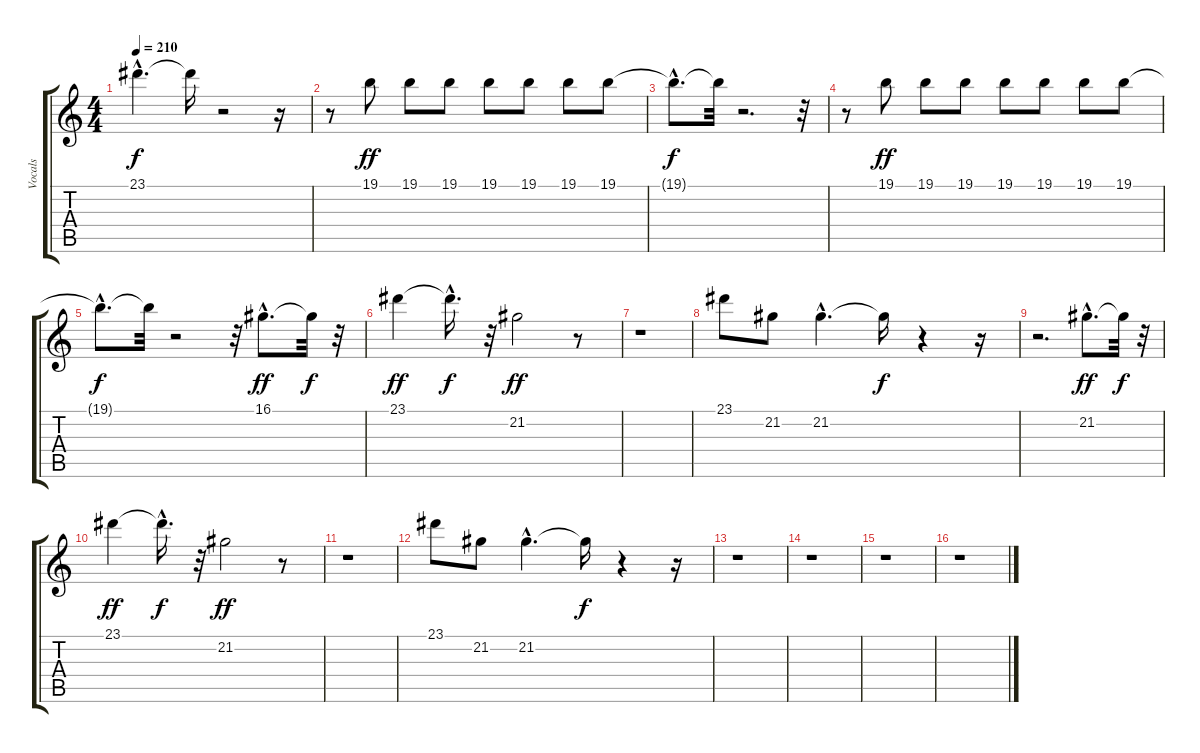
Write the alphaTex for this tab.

\track ("Vocals" "Vocals") {instrument choiraahs}
\staff {score tabs}
\tuning (E4 B3 G3 D3 A2 E2) {hide}
\ts (4 4)
\tempo 210
\clef g2
\ks c
23.1{hac t}.4{d dy f} 23.1{t}.16 r.2 r.16 |
r.8 19.1.8{dy ff} 19.1.8 19.1.8 19.1.8 19.1.8 19.1.8 19.1.8 |
19.1{hac t}.8{d dy f} 19.1{t}.32 r.2{d} r.32 |
r.8 19.1.8{dy ff} 19.1.8 19.1.8 19.1.8 19.1.8 19.1.8 19.1.8 |
19.1{hac t}.8{d dy f} 19.1{t}.32 r.2 r.32 16.1{hac}.8{d dy ff} 16.1{t}.32{dy f} r.32 |
23.1.4{dy ff} 23.1{hac t}.16{d dy f} r.32 21.2.2{dy ff} r.8 |
r.1 |
23.1.8 21.2.8 21.2{hac}.4{d} 21.2{t}.16{dy f} r.4 r.16 |
r.2{d} 21.2{hac}.8{d dy ff} 21.2{t}.32{dy f} r.32 |
23.1.4{dy ff} 23.1{hac t}.16{d dy f} r.32 21.2.2{dy ff} r.8 |
r.1 |
23.1.8 21.2.8 21.2{hac}.4{d} 21.2{t}.16{dy f} r.4 r.16 |
r.1 |
r.1 |
r.1 |
r.1
